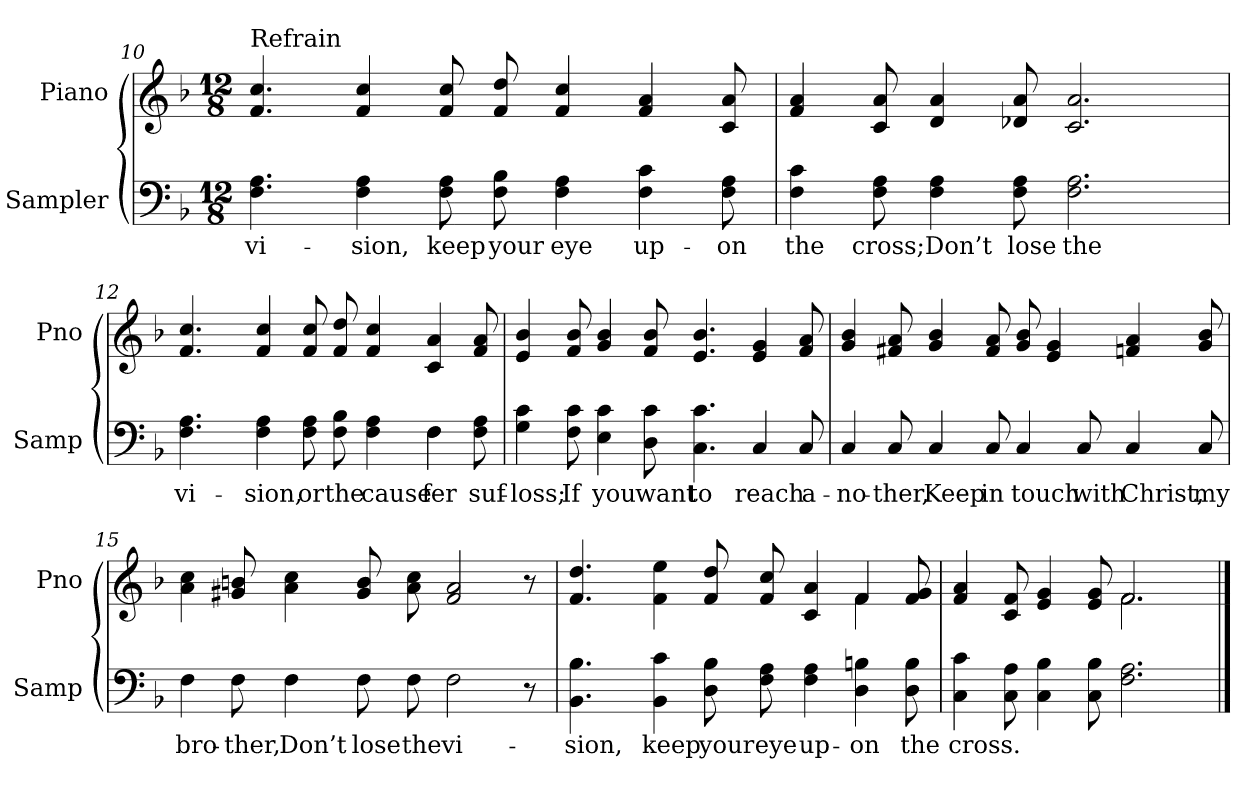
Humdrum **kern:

**kern	**text	**kern
*part2	*part2	*part1
*staff2	*staff2	*staff1
*I"Sampler	*	*I"Piano
*I'Samp	*	*I'Pno
*clefF4	*	*clefG2
*k[b-]	*	*k[b-]
*F:	*	*F:
*M12/8	*	*M12/8
=10	=10	=10
!	!	!LO:TX:t=Refrain
4.F 4.A	vi-	4.f 4.cc
4F 4A	-sion,	4f 4cc
8F 8A	keep	8f 8cc
8F 8B-	your	8f 8dd
4F 4A	eye	4f 4cc
4F 4c	up-	4f 4a
8F 8A	-on	8c 8a
=11	=11	=11
4F 4c	the	4f 4a
8F 8A	cross;	8c 8a
4F 4A	Don’t	4d 4a
8F 8A	lose	8d-X 8a
2.F 2.A	the	2.c 2.a
=12	=12	=12
*^	*	*
4.F 4.A	8ryy	vi-	4.f 4.cc
*v	*v	*	*
4F 4A	-sion,	4f 4cc
8F 8A	or	8f 8cc
8F 8B-	the	8f 8dd
4F 4A	cause	4f 4cc
*^	*	*
4F\	4F	-fer	4c 4a
8F 8A	8ryy	suf-	8f 8a
*v	*v	*	*
=13	=13	=13
4G 4c	loss;	4e 4b-
8F 8c	If	8f 8b-
4E 4c	you	4g 4b-
8D 8c	want	8f 8b-
4.C 4.c	to	4.e 4.b-
4C	reach	4e 4g
8C	a-	8f 8a
=14	=14	=14
4C	-no-	4g 4b-
8C	-ther,	8f#X 8a
4C	Keep	4g 4b-
8C	in	8f# 8a
4C	touch	8g 8b-
.	.	4e 4g
8C	with	.
4C	Christ,	4fn 4a
8C	my	8g 8b-
=15	=15	=15
4F	bro-	4a 4cc
8F	-ther,	8g#X 8bn
4F	Don’t	4a 4cc
8F	lose	8g# 8b
8F	the	8a 8cc
2F	vi-	2f 2a
8r	.	8r
=16	=16	=16
*	*	*^
4.BB- 4.B-	-sion,	4.f 4.dd	8ryy
*	*	*v	*v
4BB- 4c	keep	4f 4ee
8D 8B-	your	8f 8dd
8F 8A	eye	8f 8cc
4F 4A	up-	4c 4a
*	*	*^
4D 4Bn	-on	4f/	4f
8D 8B	the	8f 8g	8ryy
=17	=17	=17	=17
4C 4c	cross.	4f 4a	2.ryy
8C 8A	.	8c 8f	.
4C 4B-	.	4e 4g	.
8C 8B-	.	8e 8g	.
2.F 2.A	.	2.f/	2.f
*	*	*v	*v
==	==	==
*-	*-	*-
